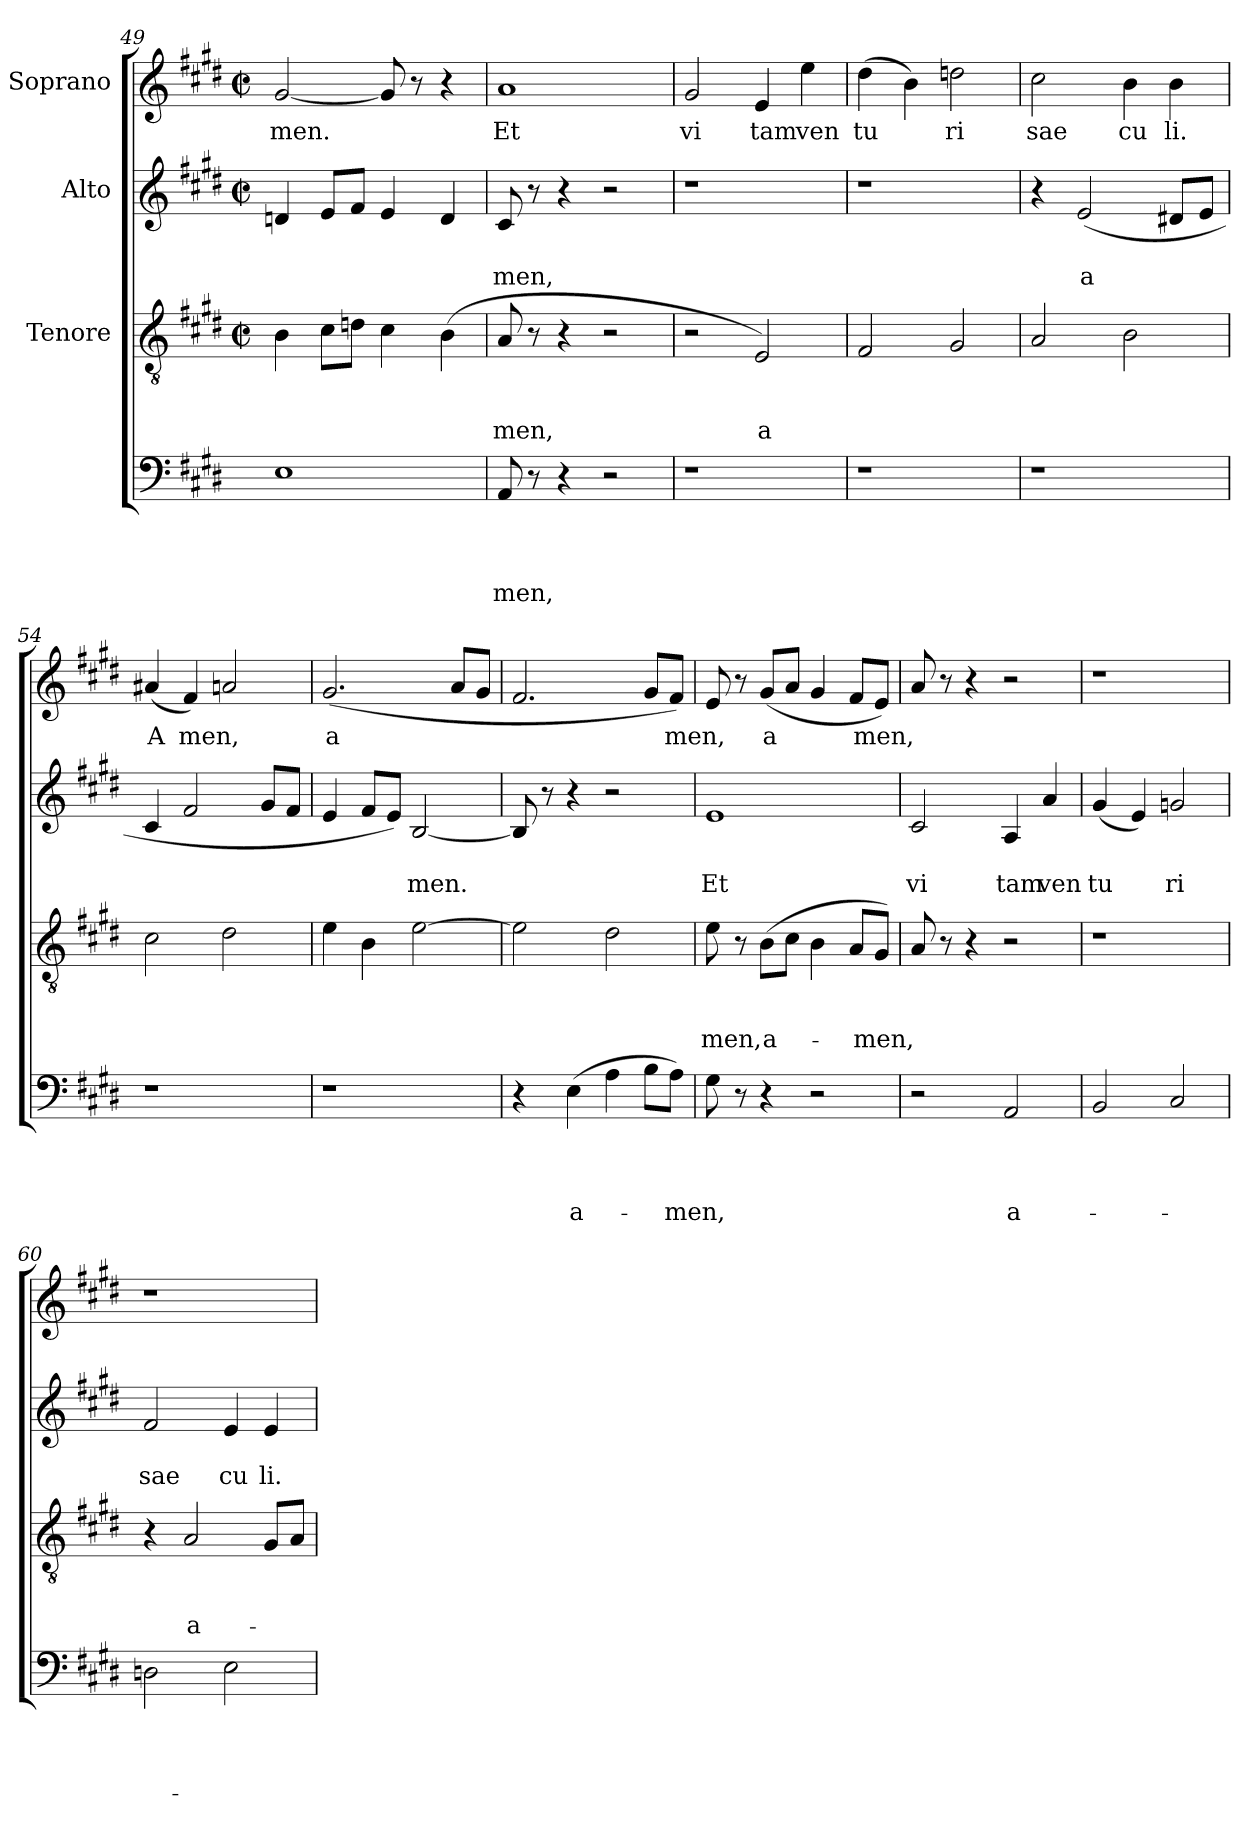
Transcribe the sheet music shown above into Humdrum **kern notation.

**kern	**text	**text	**text	**text	**kern	**text	**text	**text	**kern	**text	**text	**kern	**text
*part4	*part4	*part4	*part4	*part4	*part3	*part3	*part3	*part3	*part2	*part2	*part2	*part1	*part1
*staff4	*staff4	*staff4	*staff4	*staff4	*staff3	*staff3	*staff3	*staff3	*staff2	*staff2	*staff2	*staff1	*staff1
*	*	*	*	*	*I"Tenore	*	*	*	*I"Alto	*	*	*I"Soprano	*
*clefF4	*	*	*	*	*clefGv2	*	*	*	*clefG2	*	*	*clefG2	*
*k[f#c#g#d#]	*	*	*	*	*k[f#c#g#d#]	*	*	*	*k[f#c#g#d#]	*	*	*k[f#c#g#d#]	*
*E:	*	*	*	*	*E:	*	*	*	*E:	*	*	*E:	*
*	*	*	*	*	*M2/2	*	*	*	*M2/2	*	*	*M2/2	*
*	*	*	*	*	*met(c|)	*	*	*	*met(c|)	*	*	*met(c|)	*
=49	=49	=49	=49	=49	=49	=49	=49	=49	=49	=49	=49	=49	=49
!	!	!	!	!	!	!	!	!	!	!	!	!	!LO:LY:b
1E	.	.	.	.	4B\	.	.	.	4dn/	.	.	[<2g#/	men.
.	.	.	.	.	8c#\L	.	.	.	8e/L	.	.	.	.
.	.	.	.	.	8dn\J	.	.	.	8f#/J	.	.	.	.
.	.	.	.	.	4c#\	.	.	.	4e/	.	.	8g#/]	.
.	.	.	.	.	.	.	.	.	.	.	.	8r	.
.	.	.	.	.	(<4B\	.	.	.	4d/	.	.	4r	.
=50	=50	=50	=50	=50	=50	=50	=50	=50	=50	=50	=50	=50	=50
!	!	!	!	!LO:LY:b	!	!	!	!LO:LY:b	!	!	!LO:LY:b	!	!LO:LY:b
8AA/	.	.	.	men,	8A/	.	.	men,	8c#/	.	-men,	1a	Et
8r	.	.	.	.	8r	.	.	.	8r	.	.	.	.
4r	.	.	.	.	4r	.	.	.	4r	.	.	.	.
2r	.	.	.	.	2r	.	.	.	2r	.	.	.	.
=51	=51	=51	=51	=51	=51	=51	=51	=51	=51	=51	=51	=51	=51
!	!	!	!	!	!	!	!	!	!	!	!	!	!LO:LY:b
1r	.	.	.	.	2r	.	.	.	1r	.	.	2g#/	vi
!	!	!	!	!	!	!	!	!LO:LY:b	!	!	!	!	!LO:LY:b
.	.	.	.	.	2E/)	.	.	a	.	.	.	4e/	tam
!	!	!	!	!	!	!	!	!	!	!	!	!	!LO:LY:b
.	.	.	.	.	.	.	.	.	.	.	.	4ee\	ven
!!LO:PB:g=z
=52	=52	=52	=52	=52	=52	=52	=52	=52	=52	=52	=52	=52	=52
!	!	!	!	!	!	!	!	!	!	!	!	!	!LO:LY:b
1r	.	.	.	.	2F#/	.	.	.	1r	.	.	(>4dd#\	tu
.	.	.	.	.	.	.	.	.	.	.	.	4b\)	.
!	!	!	!	!	!	!	!	!	!	!	!	!	!LO:LY:b
.	.	.	.	.	2G#/	.	.	.	.	.	.	2ddn\	ri
=53	=53	=53	=53	=53	=53	=53	=53	=53	=53	=53	=53	=53	=53
!	!	!	!	!	!	!	!	!	!	!	!	!	!LO:LY:b
1r	.	.	.	.	2A/	.	.	.	4r	.	.	2cc#\	sae
!	!	!	!	!	!	!	!	!	!	!	!LO:LY:b	!	!
.	.	.	.	.	.	.	.	.	(<2e/	.	a	.	.
!	!	!	!	!	!	!	!	!	!	!	!	!	!LO:LY:b
.	.	.	.	.	2B\	.	.	.	.	.	.	4b\	cu
!	!	!	!	!	!	!	!	!	!	!	!	!	!LO:LY:b
.	.	.	.	.	.	.	.	.	8d#X/L	.	.	4b\	li.
.	.	.	.	.	.	.	.	.	8e/J	.	.	.	.
=54	=54	=54	=54	=54	=54	=54	=54	=54	=54	=54	=54	=54	=54
!	!	!	!	!	!	!	!	!	!	!	!	!	!LO:LY:b
1r	.	.	.	.	2c#\	.	.	.	4c#/	.	.	(<4a#X/	A
!	!	!	!	!	!	!	!	!	!	!	!	!	!LO:LY:b
.	.	.	.	.	.	.	.	.	2f#/	.	.	4f#/)	men,
.	.	.	.	.	2d#\	.	.	.	.	.	.	2an/	.
.	.	.	.	.	.	.	.	.	8g#/L	.	.	.	.
.	.	.	.	.	.	.	.	.	8f#/J	.	.	.	.
=55	=55	=55	=55	=55	=55	=55	=55	=55	=55	=55	=55	=55	=55
!	!	!	!	!	!	!	!	!	!	!	!	!	!LO:LY:b
1r	.	.	.	.	4e\	.	.	.	4e/	.	.	(<2.g#/	a
.	.	.	.	.	4B\	.	.	.	8f#/L	.	.	.	.
.	.	.	.	.	.	.	.	.	8e/J)	.	.	.	.
!	!	!	!	!	!	!	!	!	!	!	!LO:LY:b	!	!
.	.	.	.	.	[>2e\	.	.	.	[<2B/	.	men.	.	.
.	.	.	.	.	.	.	.	.	.	.	.	8a/L	.
.	.	.	.	.	.	.	.	.	.	.	.	8g#/J	.
=56	=56	=56	=56	=56	=56	=56	=56	=56	=56	=56	=56	=56	=56
4r	.	.	.	.	2e\]	.	.	.	8B/]	.	.	2.f#/	.
.	.	.	.	.	.	.	.	.	8r	.	.	.	.
!	!	!	!	!LO:LY:b	!	!	!	!	!	!	!	!	!
(>4E\	.	.	.	a-	.	.	.	.	4r	.	.	.	.
4A\	.	.	.	.	2d#\	.	.	.	2r	.	.	.	.
8B\L	.	.	.	.	.	.	.	.	.	.	.	8g#/L	.
!	!	!	!	!LO:LY:b	!	!	!	!	!	!	!	!	!LO:LY:b
8A\J)	.	.	.	-men,	.	.	.	.	.	.	.	8f#/J)	men,
=57	=57	=57	=57	=57	=57	=57	=57	=57	=57	=57	=57	=57	=57
!	!	!	!	!	!	!	!	!LO:LY:b	!	!	!LO:LY:b	!	!
8G#\	.	.	.	.	8e\	.	.	men,	1e	.	Et	8e/	.
8r	.	.	.	.	8r	.	.	.	.	.	.	8r	.
!	!	!	!	!	!	!	!	!LO:LY:b	!	!	!	!	!LO:LY:b
4r	.	.	.	.	(>8B\L	.	.	a-	.	.	.	(<8g#/L	a
.	.	.	.	.	8c#\J	.	.	.	.	.	.	8a/J	.
2r	.	.	.	.	4B\	.	.	.	.	.	.	4g#/	.
.	.	.	.	.	8A/L	.	.	.	.	.	.	8f#/L	.
!	!	!	!	!	!	!	!	!LO:LY:b	!	!	!	!	!LO:LY:b
.	.	.	.	.	8G#/J)	.	.	-men,	.	.	.	8e/J)	men,
=58	=58	=58	=58	=58	=58	=58	=58	=58	=58	=58	=58	=58	=58
!	!	!	!	!	!	!	!	!	!	!	!LO:LY:b	!	!
2r	.	.	.	.	8A/	.	.	.	2c#/	.	vi	8a/	.
.	.	.	.	.	8r	.	.	.	.	.	.	8r	.
.	.	.	.	.	4r	.	.	.	.	.	.	4r	.
!	!	!	!	!LO:LY:b	!	!	!	!	!	!	!LO:LY:b	!	!
2AA/	.	.	.	a-	2r	.	.	.	4A/	.	tam	2r	.
!	!	!	!	!	!	!	!	!	!	!	!LO:LY:b	!	!
.	.	.	.	.	.	.	.	.	4a/	.	ven	.	.
=59	=59	=59	=59	=59	=59	=59	=59	=59	=59	=59	=59	=59	=59
!	!	!	!	!	!	!	!	!	!	!	!LO:LY:b	!	!
2BB/	.	.	.	.	1r	.	.	.	(<4g#/	.	tu	1r	.
.	.	.	.	.	.	.	.	.	4e/)	.	.	.	.
!	!	!	!	!	!	!	!	!	!	!	!LO:LY:b	!	!
2C#/	.	.	.	.	.	.	.	.	2gn/	.	ri	.	.
!!LO:LB:g=z
=60	=60	=60	=60	=60	=60	=60	=60	=60	=60	=60	=60	=60	=60
!	!	!	!	!	!	!	!	!	!	!	!LO:LY:b	!	!
2Dn\	.	.	.	.	4r	.	.	.	2f#/	.	sae	1r	.
!	!	!	!	!	!	!	!	!LO:LY:b	!	!	!	!	!
.	.	.	.	.	2A/	.	.	a-	.	.	.	.	.
!	!	!	!	!	!	!	!	!	!	!	!LO:LY:b	!	!
2E\	.	.	.	.	.	.	.	.	4e/	.	cu	.	.
!	!	!	!	!	!	!	!	!	!	!	!LO:LY:b	!	!
.	.	.	.	.	8G#/L	.	.	.	4e/	.	li.	.	.
.	.	.	.	.	8A/J	.	.	.	.	.	.	.	.
=	=	=	=	=	=	=	=	=	=	=	=	=	=
*-	*-	*-	*-	*-	*-	*-	*-	*-	*-	*-	*-	*-	*-
